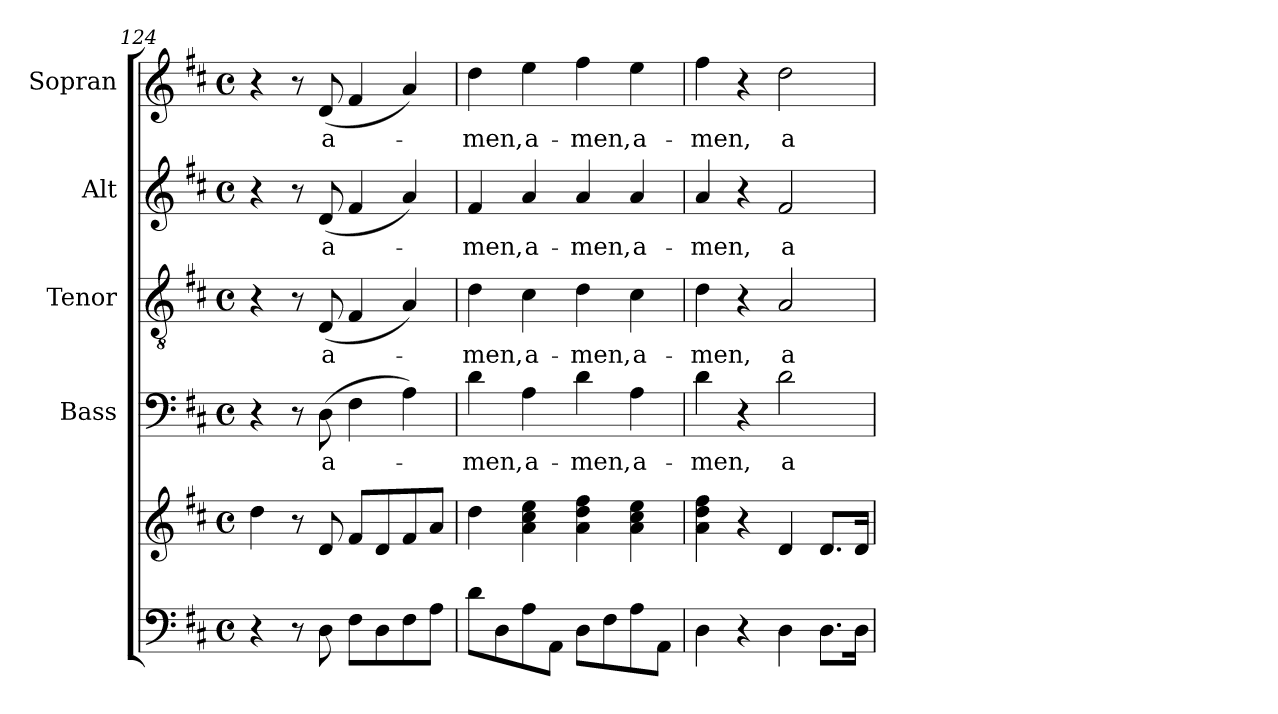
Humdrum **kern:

**kern	**kern	**kern	**text	**kern	**text	**kern	**text	**kern	**text
*part5	*part5	*part4	*part4	*part3	*part3	*part2	*part2	*part1	*part1
*staff6	*staff5	*staff4	*staff4	*staff3	*staff3	*staff2	*staff2	*staff1	*staff1
*	*	*I"Bass	*	*I"Tenor	*	*I"Alt	*	*I"Sopran	*
*	*	*I'B.	*	*I'T.	*	*I'A.	*	*I'S.	*
*clefF4	*clefG2	*clefF4	*	*clefGv2	*	*clefG2	*	*clefG2	*
*k[f#c#]	*k[f#c#]	*k[f#c#]	*	*k[f#c#]	*	*k[f#c#]	*	*k[f#c#]	*
*D:	*D:	*D:	*	*D:	*	*D:	*	*D:	*
*M4/4	*M4/4	*M4/4	*	*M4/4	*	*M4/4	*	*M4/4	*
*met(c)	*met(c)	*met(c)	*	*met(c)	*	*met(c)	*	*met(c)	*
=124	=124	=124	=124	=124	=124	=124	=124	=124	=124
4r	4dd\	4r	.	4r	.	4r	.	4r	.
8r	8r	8r	.	8r	.	8r	.	8r	.
!	!	!	!LO:LY:b	!	!LO:LY:b	!	!LO:LY:b	!	!LO:LY:b
8D\	8d/	(>8D\	a-	(<8D/	a-	(<8d/	a-	(<8d/	a-
8F#\L	8f#/L	4F#\	.	4F#/	.	4f#/	.	4f#/	.
8D\	8d/	.	.	.	.	.	.	.	.
8F#\	8f#/	4A\)	.	4A/)	.	4a/)	.	4a/)	.
8A\J	8a/J	.	.	.	.	.	.	.	.
=125	=125	=125	=125	=125	=125	=125	=125	=125	=125
!	!	!	!LO:LY:b	!	!LO:LY:b	!	!LO:LY:b	!	!LO:LY:b
8d\L	4dd\	4d\	-men,	4d\	-men,	4f#/	-men,	4dd\	-men,
8D\	.	.	.	.	.	.	.	.	.
!	!	!	!LO:LY:b	!	!LO:LY:b	!	!LO:LY:b	!	!LO:LY:b
8A\	4a\ 4cc#\ 4ee\	4A\	a-	4c#\	a-	4a/	a-	4ee\	a-
8AA\J	.	.	.	.	.	.	.	.	.
!	!	!	!LO:LY:b	!	!LO:LY:b	!	!LO:LY:b	!	!LO:LY:b
8D\L	4a\ 4dd\ 4ff#\	4d\	-men,	4d\	-men,	4a/	-men,	4ff#\	-men,
8F#\	.	.	.	.	.	.	.	.	.
!	!	!	!LO:LY:b	!	!LO:LY:b	!	!LO:LY:b	!	!LO:LY:b
8A\	4a\ 4cc#\ 4ee\	4A\	a-	4c#\	a-	4a/	a-	4ee\	a-
8AA\J	.	.	.	.	.	.	.	.	.
=126	=126	=126	=126	=126	=126	=126	=126	=126	=126
!	!	!	!LO:LY:b	!	!LO:LY:b	!	!LO:LY:b	!	!LO:LY:b
4D\	4a\ 4dd\ 4ff#\	4d\	-men,	4d\	-men,	4a/	-men,	4ff#\	-men,
4r	4r	4r	.	4r	.	4r	.	4r	.
!	!	!	!LO:LY:b	!	!LO:LY:b	!	!LO:LY:b	!	!LO:LY:b
4D\	4d/	2d\	a-	2A/	a-	2f#/	a-	2dd\	a-
8.D\L	8.d/L	.	.	.	.	.	.	.	.
16D\Jk	16d/Jk	.	.	.	.	.	.	.	.
=	=	=	=	=	=	=	=	=	=
*-	*-	*-	*-	*-	*-	*-	*-	*-	*-
